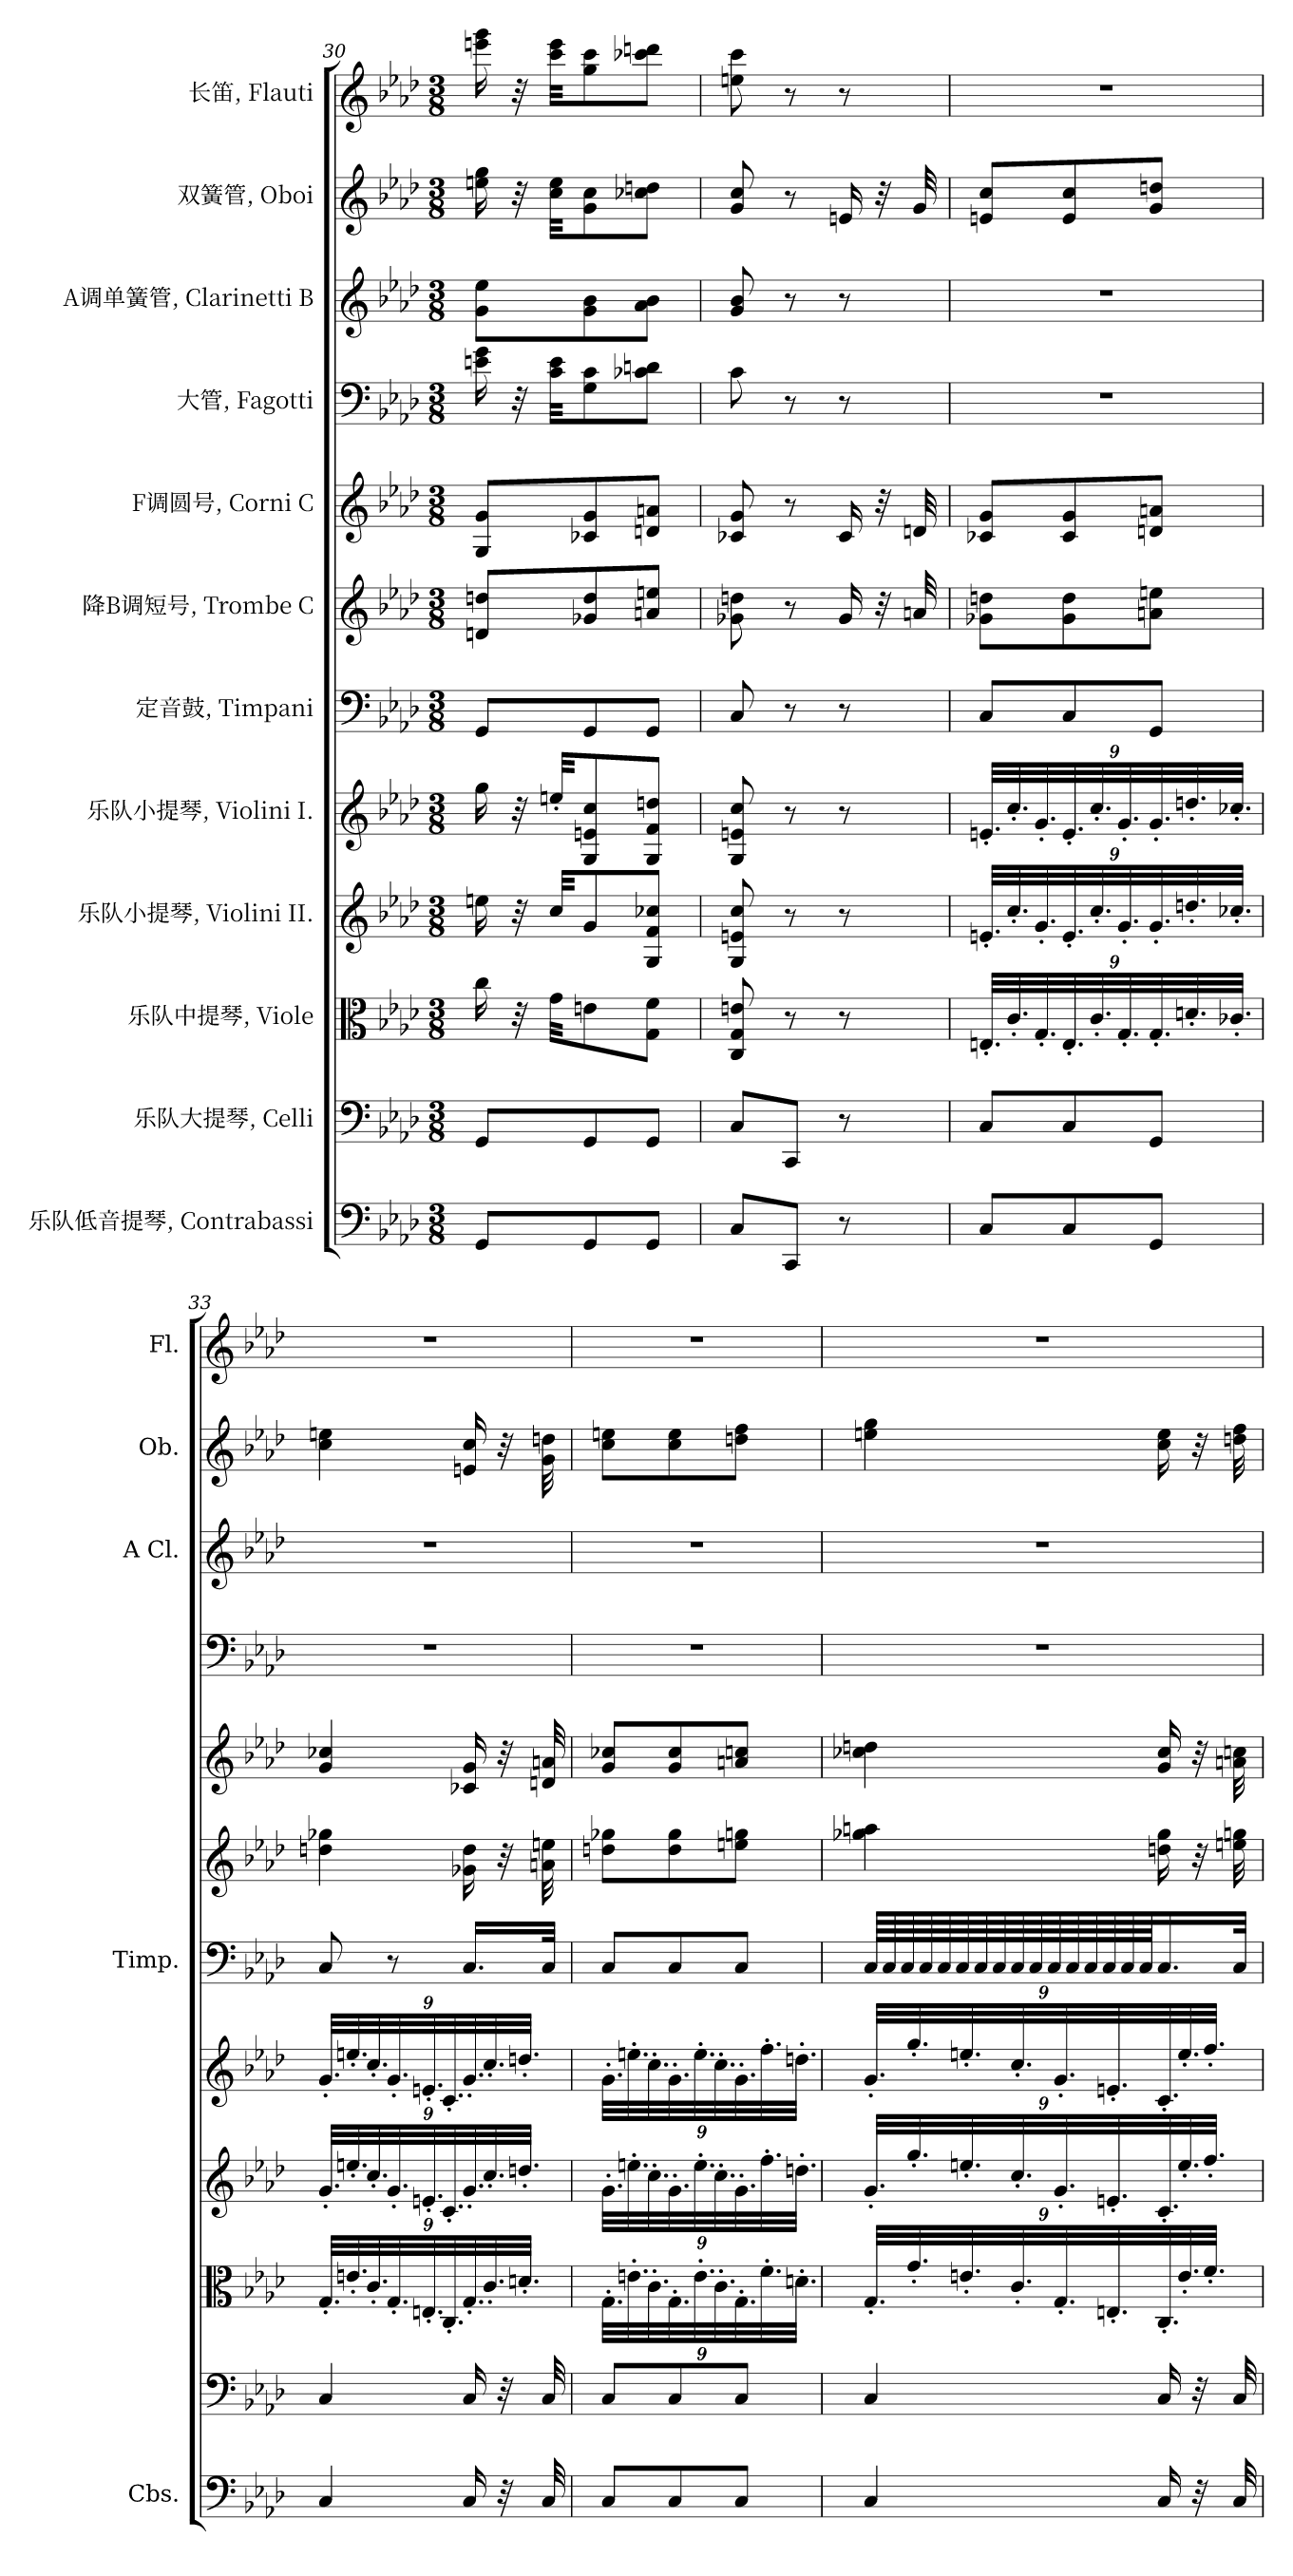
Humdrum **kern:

**kern	**kern	**kern	**kern	**kern	**kern	**kern	**kern	**kern	**kern	**kern	**kern
*part12	*part11	*part10	*part9	*part8	*part7	*part6	*part5	*part4	*part3	*part2	*part1
*staff12	*staff11	*staff10	*staff9	*staff8	*staff7	*staff6	*staff5	*staff4	*staff3	*staff2	*staff1
*I"乐队低音提琴, Contrabassi	*I"乐队大提琴, Celli	*I"乐队中提琴, Viole	*I"乐队小提琴, Violini II.	*I"乐队小提琴, Violini I.	*I"定音鼓, Timpani	*I"降B调短号, Trombe C	*I"F调圆号, Corni C	*I"大管, Fagotti	*I"A调单簧管, Clarinetti B	*I"双簧管, Oboi	*I"长笛, Flauti
*I'Cbs.	*	*	*	*	*I'Timp.	*	*	*	*I'A Cl.	*I'Ob.	*I'Fl.
*clefF4	*clefF4	*clefC3	*clefG2	*clefG2	*clefF4	*clefG2	*clefG2	*clefF4	*clefG2	*clefG2	*clefG2
*ITrd7c12	*	*	*	*	*	*ITrd1c2	*ITrd4c7	*	*ITrd2c3	*	*
*k[b-e-a-d-]	*k[b-e-a-d-]	*k[b-e-a-d-]	*k[b-e-a-d-]	*k[b-e-a-d-]	*k[b-e-a-d-]	*k[b-e-a-d-g-c-]	*k[b-e-a-d-g-]	*k[b-e-a-d-]	*k[b-]	*k[b-e-a-d-]	*k[b-e-a-d-]
*M3/8	*M3/8	*M3/8	*M3/8	*M3/8	*M3/8	*M3/8	*M3/8	*M3/8	*M3/8	*M3/8	*M3/8
=30	=30	=30	=30	=30	=30	=30	=30	=30	=30	=30	=30
8GGG/L	8GG/L	16cc\	16een\	16gg\	8GG/L	8cn/ 8ccn/L	8C/ 8c/L	16en\ 16g\	8e\ 8cc\L	16een\ 16gg\	16eeen\ 16ggg\
.	.	32r	32r	32r	.	.	.	32r	.	32r	32r
.	.	32g\KKL	32cc/KKL	32een'/KKL	.	.	.	32c\ 32e\KKL	.	32cc\ 32ee\KKL	32ccc\ 32eee\KKL
8GGG/	8GG/	8en\	8g/	8G/ 8en/ 8cc/	8GG/	8f-X/ 8cc/	8F-X/ 8c/	8G\ 8c\	8e\ 8g\	8g\ 8cc\	8gg\ 8ccc\
8GGG/J	8GG/J	8G\ 8f\J	8G/ 8f/ 8cc-X/J	8G/ 8f/ 8ddn/J	8GG/J	8gn/ 8ddn/J	8Gn/ 8dn/J	8c-X\ 8dn\J	8f\ 8g\J	8cc-X\ 8ddn\J	8ccc-X\ 8dddn\J
=31	=31	=31	=31	=31	=31	=31	=31	=31	=31	=31	=31
8CC/L	8C/L	8C/ 8G/ 8en/	8G/ 8en/ 8cc/	8G/ 8en/ 8cc/	8C/	8f-X\ 8ccn\	8F-X/ 8c/	8c\	8e/ 8g/	8g/ 8cc/	8een\ 8ccc\
8CCC/J	8CC/J	8r	8r	8r	8r	8r	8r	8r	8r	8r	8r
8r	8r	8r	8r	8r	8r	16f-/	16F-/	8r	8r	16en/	8r
.	.	.	.	.	.	32r	32r	.	.	32r	.
.	.	.	.	.	.	32gn/	32Gn/	.	.	32g/	.
!!LO:PB:g=z
=32	=32	=32	=32	=32	=32	=32	=32	=32	=32	=32	=32
*	*	*Xbrackettup	*Xbrackettup	*Xbrackettup	*	*	*	*	*	*	*
8CC/L	8C/L	36.En'/LLL	36.en'/LLL	36.en'/LLL	8C/L	8f-X\ 8ccn\L	8F-X/ 8c/L	4.r	4.r	8en/ 8cc/L	4.r
.	.	36.c'/	36.cc'/	36.cc'/	.	.	.	.	.	.	.
.	.	36.G'/	36.g'/	36.g'/	.	.	.	.	.	.	.
8CC/	8C/	36.E'/	36.e'/	36.e'/	8C/	8f-\ 8cc\	8F-/ 8c/	.	.	8e/ 8cc/	.
.	.	36.c'/	36.cc'/	36.cc'/	.	.	.	.	.	.	.
.	.	36.G'/	36.g'/	36.g'/	.	.	.	.	.	.	.
8GGG/J	8GG/J	36.G'/	36.g'/	36.g'/	8GG/J	8gn\ 8ddn\J	8Gn/ 8dn/J	.	.	8g/ 8ddn/J	.
.	.	36.dn'/	36.ddn'/	36.ddn'/	.	.	.	.	.	.	.
.	.	36.c-X'/JJJ	36.cc-X'/JJJ	36.cc-X'/JJJ	.	.	.	.	.	.	.
=33	=33	=33	=33	=33	=33	=33	=33	=33	=33	=33	=33
4CC/	4C/	36.G'/LLL	36.g'/LLL	36.g'/LLL	8C/	4ccn\ 4ff-X\	4c/ 4f-X/	4.r	4.r	4cc\ 4een\	4.r
.	.	36.en'/	36.een'/	36.een'/	.	.	.	.	.	.	.
.	.	36.c'/	36.cc'/	36.cc'/	.	.	.	.	.	.	.
.	.	36.G'/	36.g'/	36.g'/	8r	.	.	.	.	.	.
.	.	36.En'/	36.en'/	36.en'/	.	.	.	.	.	.	.
.	.	36.C'/	36.c'/	36.c'/	.	.	.	.	.	.	.
16CC/	16C/	36.G'/	36.g'/	36.g'/	16.C/LL	16f-X\ 16cc\	16F-X/ 16c/	.	.	16en/ 16cc/	.
.	.	36.c'/	36.cc'/	36.cc'/	.	.	.	.	.	.	.
32r	32r	.	.	.	.	32r	32r	.	.	32r	.
.	.	36.dn'/JJJ	36.ddn'/JJJ	36.ddn'/JJJ	.	.	.	.	.	.	.
32CC/	32C/	.	.	.	32C/JJk	32gn\ 32ddn\	32Gn/ 32dn/	.	.	32g\ 32ddn\	.
!!LO:PB:g=z
=34	=34	=34	=34	=34	=34	=34	=34	=34	=34	=34	=34
8CC/L	8C/L	36.G'\LLL	36.g'\LLL	36.g'\LLL	8C/L	8ccn\ 8ff-X\L	8c/ 8f-X/L	4.r	4.r	8cc\ 8een\L	4.r
.	.	36.en'\	36.een'\	36.een'\	.	.	.	.	.	.	.
.	.	36.c'\	36.cc'\	36.cc'\	.	.	.	.	.	.	.
8CC/	8C/	36.G'\	36.g'\	36.g'\	8C/	8cc\ 8ff-\	8c/ 8f-/	.	.	8cc\ 8ee\	.
.	.	36.e'\	36.ee'\	36.ee'\	.	.	.	.	.	.	.
.	.	36.c'\	36.cc'\	36.cc'\	.	.	.	.	.	.	.
8CC/J	8C/J	36.G'\	36.g'\	36.g'\	8C/J	8ddn\ 8ffn\J	8dn/ 8fn/J	.	.	8ddn\ 8ff\J	.
.	.	36.f'\	36.ff'\	36.ff'\	.	.	.	.	.	.	.
.	.	36.dn'\JJJ	36.ddn'\JJJ	36.ddn'\JJJ	.	.	.	.	.	.	.
=35	=35	=35	=35	=35	=35	=35	=35	=35	=35	=35	=35
4CC/	4C/	36.G'/LLL	36.g'/LLL	36.g'/LLL	64C/LLLL	4ff-X\ 4ggn\	4f-X\ 4gn\	4.r	4.r	4een\ 4gg\	4.r
.	.	.	.	.	64C/	.	.	.	.	.	.
.	.	.	.	.	64C/	.	.	.	.	.	.
.	.	36.g'/	36.gg'/	36.gg'/	.	.	.	.	.	.	.
.	.	.	.	.	64C/	.	.	.	.	.	.
.	.	.	.	.	64C/	.	.	.	.	.	.
.	.	.	.	.	64C/	.	.	.	.	.	.
.	.	36.en'/	36.een'/	36.een'/	.	.	.	.	.	.	.
.	.	.	.	.	64C/	.	.	.	.	.	.
.	.	.	.	.	64C/	.	.	.	.	.	.
.	.	36.c'/	36.cc'/	36.cc'/	64C/	.	.	.	.	.	.
.	.	.	.	.	64C/	.	.	.	.	.	.
.	.	.	.	.	64C/	.	.	.	.	.	.
.	.	36.G'/	36.g'/	36.g'/	.	.	.	.	.	.	.
.	.	.	.	.	64C/	.	.	.	.	.	.
.	.	.	.	.	64C/	.	.	.	.	.	.
.	.	.	.	.	64C/	.	.	.	.	.	.
.	.	36.En'/	36.en'/	36.en'/	.	.	.	.	.	.	.
.	.	.	.	.	64C/	.	.	.	.	.	.
.	.	.	.	.	64C/JJ	.	.	.	.	.	.
16CC/	16C/	36.C'/	36.c'/	36.c'/	16.C/	16ccn\ 16ff-\	16c/ 16f-/	.	.	16cc\ 16ee\	.
.	.	36.e'/	36.ee'/	36.ee'/	.	.	.	.	.	.	.
32r	32r	.	.	.	.	32r	32r	.	.	32r	.
.	.	36.f'/JJJ	36.ff'/JJJ	36.ff'/JJJ	.	.	.	.	.	.	.
32CC/	32C/	.	.	.	32C/JJk	32ddn\ 32ffn\	32dn\ 32fn\	.	.	32ddn\ 32ff\	.
=	=	=	=	=	=	=	=	=	=	=	=
*-	*-	*-	*-	*-	*-	*-	*-	*-	*-	*-	*-
